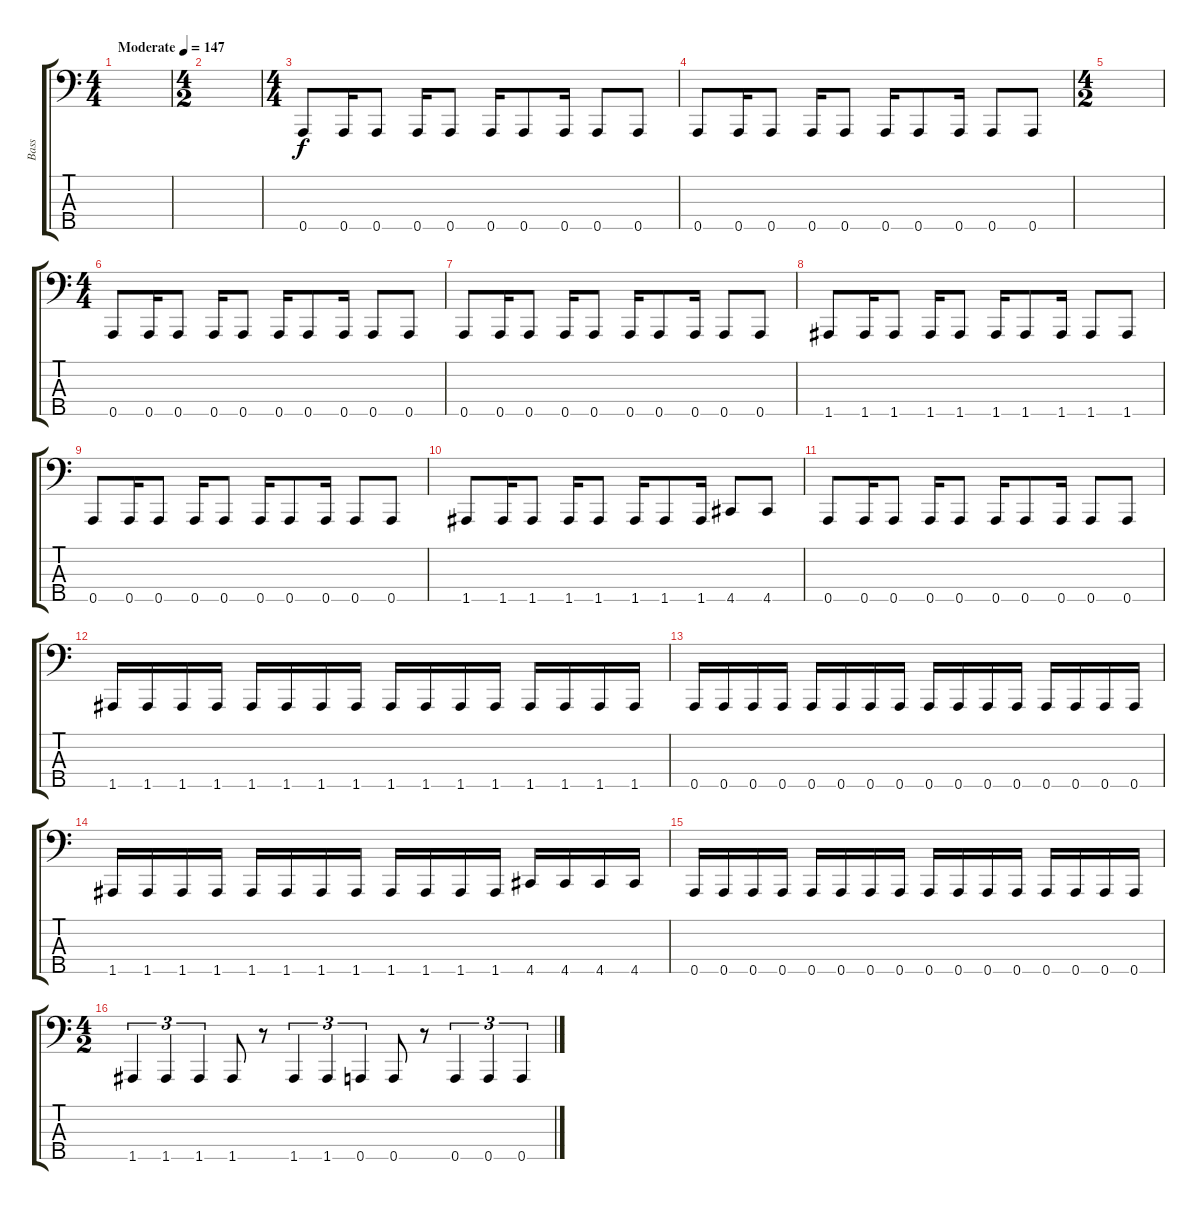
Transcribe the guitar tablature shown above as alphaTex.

\track ("Bass" "Bass") {instrument electricbasspick}
\staff {score tabs}
\tuning (G2 D2 A1 E1 A0) {hide}
\ts (4 4)
\tempo (147 "Moderate")
\clef f4
\ks c
|
\ts (4 2)
|
\ts (4 4)
0.5.8 0.5.16 0.5.8 0.5.16 0.5.8 0.5.16 0.5.8 0.5.16 0.5.8 0.5.8 |
0.5.8 0.5.16 0.5.8 0.5.16 0.5.8 0.5.16 0.5.8 0.5.16 0.5.8 0.5.8 |
\ts (4 2)
|
\ts (4 4)
0.5.8 0.5.16 0.5.8 0.5.16 0.5.8 0.5.16 0.5.8 0.5.16 0.5.8 0.5.8 |
0.5.8 0.5.16 0.5.8 0.5.16 0.5.8 0.5.16 0.5.8 0.5.16 0.5.8 0.5.8 |
1.5.8 1.5.16 1.5.8 1.5.16 1.5.8 1.5.16 1.5.8 1.5.16 1.5.8 1.5.8 |
0.5.8 0.5.16 0.5.8 0.5.16 0.5.8 0.5.16 0.5.8 0.5.16 0.5.8 0.5.8 |
1.5.8 1.5.16 1.5.8 1.5.16 1.5.8 1.5.16 1.5.8 1.5.16 4.5.8 4.5.8 |
0.5.8 0.5.16 0.5.8 0.5.16 0.5.8 0.5.16 0.5.8 0.5.16 0.5.8 0.5.8 |
1.5.16 1.5.16 1.5.16 1.5.16 1.5.16 1.5.16 1.5.16 1.5.16 1.5.16 1.5.16 1.5.16 1.5.16 1.5.16 1.5.16 1.5.16 1.5.16 |
0.5.16 0.5.16 0.5.16 0.5.16 0.5.16 0.5.16 0.5.16 0.5.16 0.5.16 0.5.16 0.5.16 0.5.16 0.5.16 0.5.16 0.5.16 0.5.16 |
1.5.16 1.5.16 1.5.16 1.5.16 1.5.16 1.5.16 1.5.16 1.5.16 1.5.16 1.5.16 1.5.16 1.5.16 4.5.16 4.5.16 4.5.16 4.5.16 |
0.5.16 0.5.16 0.5.16 0.5.16 0.5.16 0.5.16 0.5.16 0.5.16 0.5.16 0.5.16 0.5.16 0.5.16 0.5.16 0.5.16 0.5.16 0.5.16 |
\ts (4 2)
1.5.4{tu (3 2)} 1.5.4{tu (3 2)} 1.5.4{tu (3 2)} 1.5.8 r.8 1.5.4{tu (3 2)} 1.5.4{tu (3 2)} 0.5.4{tu (3 2)} 0.5.8 r.8 0.5.4{tu (3 2)} 0.5.4{tu (3 2)} 0.5.4{tu (3 2)}
